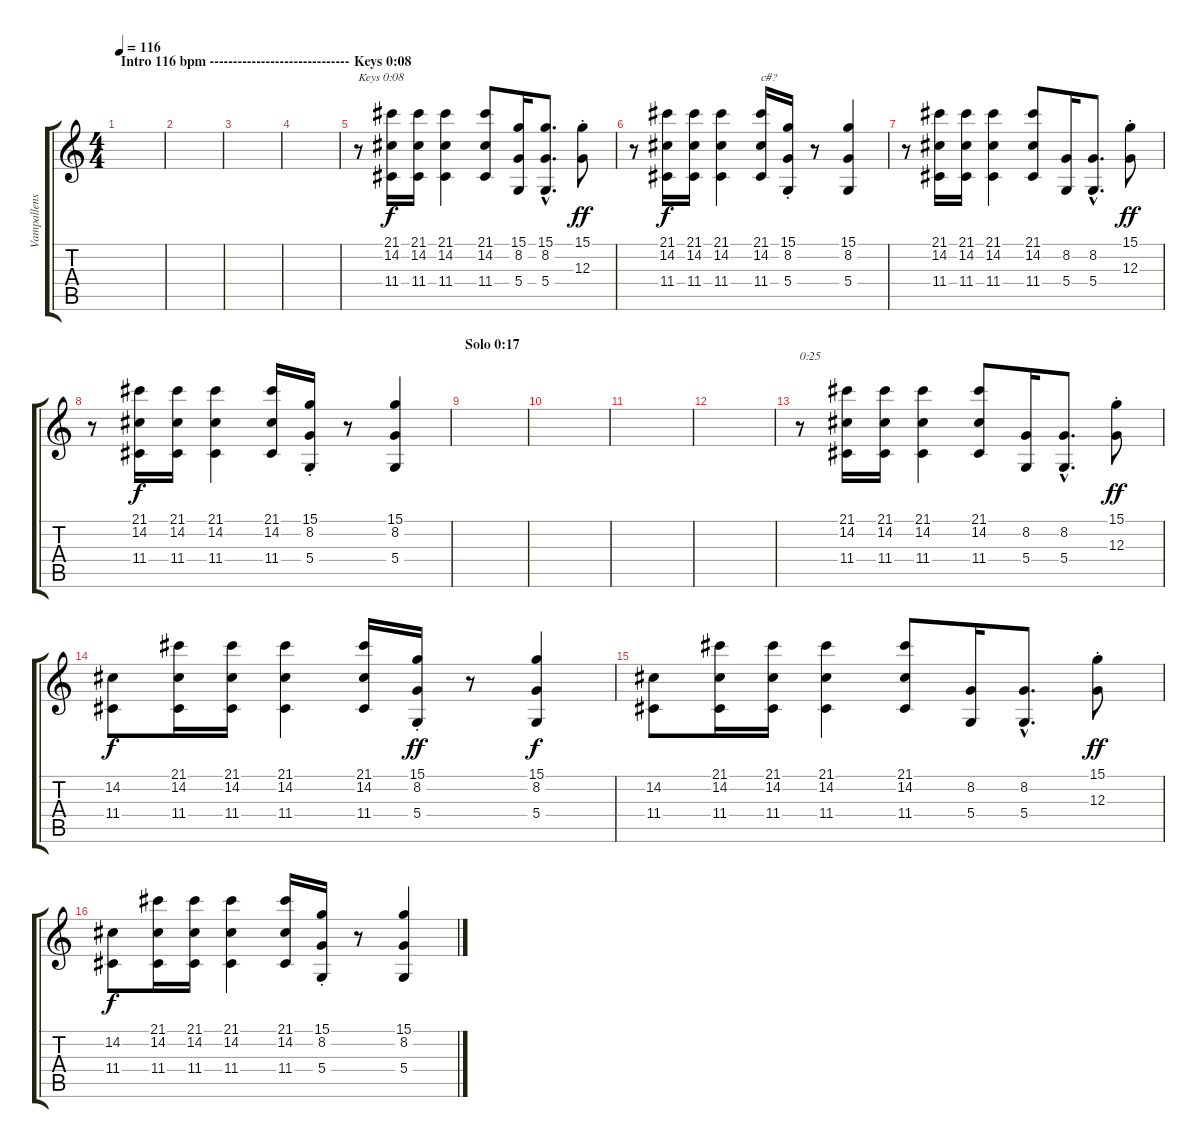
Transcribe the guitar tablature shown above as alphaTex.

\track ("Vampallens Keys" "Vampallens") {instrument stringensemble1}
\staff {score tabs}
\tuning (E4 B3 G3 D3 A2 E2) {hide}
\ts (4 4)
\section ("" "Intro 116 bpm ------------------------------")
\tempo 116
\clef g2
\ks c
|
|
|
|
\section ("" "Keys 0:08")
r.8{txt "Keys 0:08"} (21.1 14.2 11.4).16 (21.1 14.2 11.4).16 (21.1 14.2 11.4).4 (21.1 14.2 11.4).8 (15.1 8.2 5.4).16 (15.1{hac} 8.2{hac} 5.4{hac}).8{d} (15.1{st} 12.3{st}).8{dy ff} |
r.8 (21.1 14.2 11.4).16{dy f} (21.1 14.2 11.4).16 (21.1 14.2 11.4).4 (21.1 14.2 11.4).16{txt "c#?"} (15.1{st} 8.2{st} 5.4{st}).16 r.8 (15.1 8.2 5.4).4 |
r.8 (21.1 14.2 11.4).16 (21.1 14.2 11.4).16 (21.1 14.2 11.4).4 (21.1 14.2 11.4).8 (8.2 5.4).16 (8.2{hac} 5.4{hac}).8{d} (15.1{st} 12.3{st}).8{dy ff} |
r.8 (21.1 14.2 11.4).16{dy f} (21.1 14.2 11.4).16 (21.1 14.2 11.4).4 (21.1 14.2 11.4).16 (15.1{st} 8.2{st} 5.4{st}).16 r.8 (15.1 8.2 5.4).4 |
\section ("" "Solo 0:17")
|
|
|
|
r.8{txt "0:25"} (21.1 14.2 11.4).16 (21.1 14.2 11.4).16 (21.1 14.2 11.4).4 (21.1 14.2 11.4).8 (8.2 5.4).16 (8.2{hac} 5.4{hac}).8{d} (15.1{st} 12.3{st}).8{dy ff} |
(14.2 11.4).8{dy f} (21.1 14.2 11.4).16 (21.1 14.2 11.4).16 (21.1 14.2 11.4).4 (21.1 14.2 11.4).16 (15.1{st} 8.2{st} 5.4).16{dy ff} r.8 (15.1 8.2 5.4).4{dy f} |
(14.2 11.4).8 (21.1 14.2 11.4).16 (21.1 14.2 11.4).16 (21.1 14.2 11.4).4 (21.1 14.2 11.4).8 (8.2 5.4).16 (8.2{hac} 5.4{hac}).8{d} (15.1{st} 12.3{st}).8{dy ff} |
(14.2 11.4).8{dy f} (21.1 14.2 11.4).16 (21.1 14.2 11.4).16 (21.1 14.2 11.4).4 (21.1 14.2 11.4).16 (15.1{st} 8.2{st} 5.4{st}).16 r.8 (15.1 8.2 5.4).4
